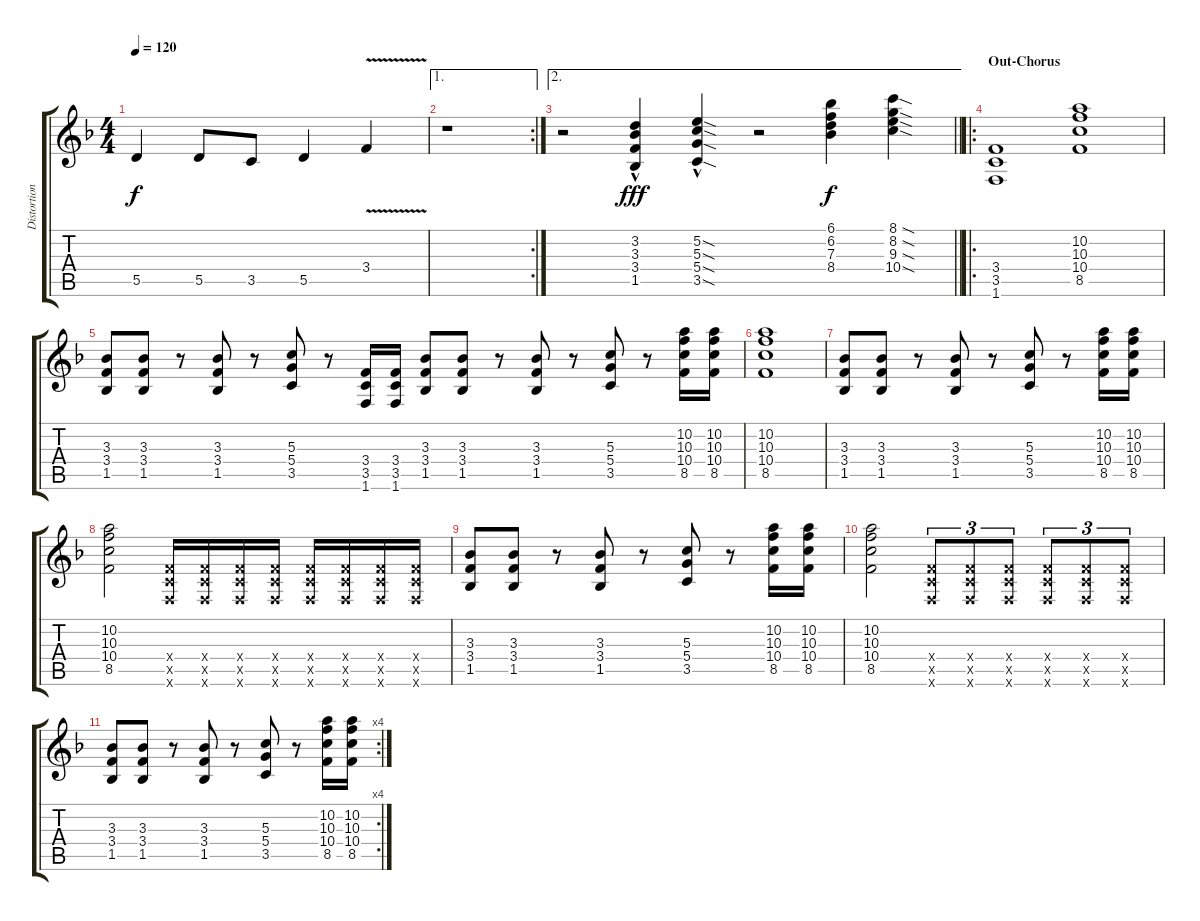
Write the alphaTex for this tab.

\track ("Distortion Gtr." "Distortion") {instrument distortionguitar}
\staff {score tabs}
\tuning (E4 B3 G3 D3 A2 E2) {hide}
\ts (4 4)
\tempo 120
\clef g2
\ks f
5.5.4{dy f} 5.5.8 3.5.8 5.5.4 3.4{v}.4 |
\ae 1
\rc 2
r.1 |
\ae 2
\barLineRight lightlight
r.2 (3.2{hac} 3.3{hac} 3.4{hac} 1.5{hac}).4{dy fff} (5.2{sod hac} 5.3{sod hac} 5.4{sod hac} 3.5{sod hac}).4 r.2 (6.1 6.2 7.3 8.4).4{dy f} (8.1{sod} 8.2{sod} 9.3{sod} 10.4{sod}).4 |
\ro
\section ("" "Out-Chorus")
(3.4 3.5 1.6).1 (10.2 10.3 10.4 8.5).1 |
(3.3 3.4 1.5).8 (3.3 3.4 1.5).8 r.8 (3.3 3.4 1.5).8 r.8 (5.3 5.4 3.5).8 r.8 (3.4 3.5 1.6).16 (3.4 3.5 1.6).16 (3.3 3.4 1.5).8 (3.3 3.4 1.5).8 r.8 (3.3 3.4 1.5).8 r.8 (5.3 5.4 3.5).8 r.8 (10.2 10.3 10.4 8.5).16 (10.2 10.3 10.4 8.5).16 |
(10.2 10.3 10.4 8.5).1 |
(3.3 3.4 1.5).8 (3.3 3.4 1.5).8 r.8 (3.3 3.4 1.5).8 r.8 (5.3 5.4 3.5).8 r.8 (10.2 10.3 10.4 8.5).16 (10.2 10.3 10.4 8.5).16 |
(10.2 10.3 10.4 8.5).2 (3.4{x} 3.5{x} 1.6{x}).16 (3.4{x} 3.5{x} 1.6{x}).16 (3.4{x} 3.5{x} 1.6{x}).16 (3.4{x} 3.5{x} 1.6{x}).16 (3.4{x} 3.5{x} 1.6{x}).16 (3.4{x} 3.5{x} 1.6{x}).16 (3.4{x} 3.5{x} 1.6{x}).16 (3.4{x} 3.5{x} 1.6{x}).16 |
(3.3 3.4 1.5).8 (3.3 3.4 1.5).8 r.8 (3.3 3.4 1.5).8 r.8 (5.3 5.4 3.5).8 r.8 (10.2 10.3 10.4 8.5).16 (10.2 10.3 10.4 8.5).16 |
(10.2 10.3 10.4 8.5).2 (3.4{x} 3.5{x} 1.6{x}).8{tu (3 2)} (3.4{x} 3.5{x} 1.6{x}).8{tu (3 2)} (3.4{x} 3.5{x} 1.6{x}).8{tu (3 2)} (3.4{x} 3.5{x} 1.6{x}).8{tu (3 2)} (3.4{x} 3.5{x} 1.6{x}).8{tu (3 2)} (3.4{x} 3.5{x} 1.6{x}).8{tu (3 2)} |
\rc 4
(3.3 3.4 1.5).8 (3.3 3.4 1.5).8 r.8 (3.3 3.4 1.5).8 r.8 (5.3 5.4 3.5).8 r.8 (10.2 10.3 10.4 8.5).16 (10.2 10.3 10.4 8.5).16
